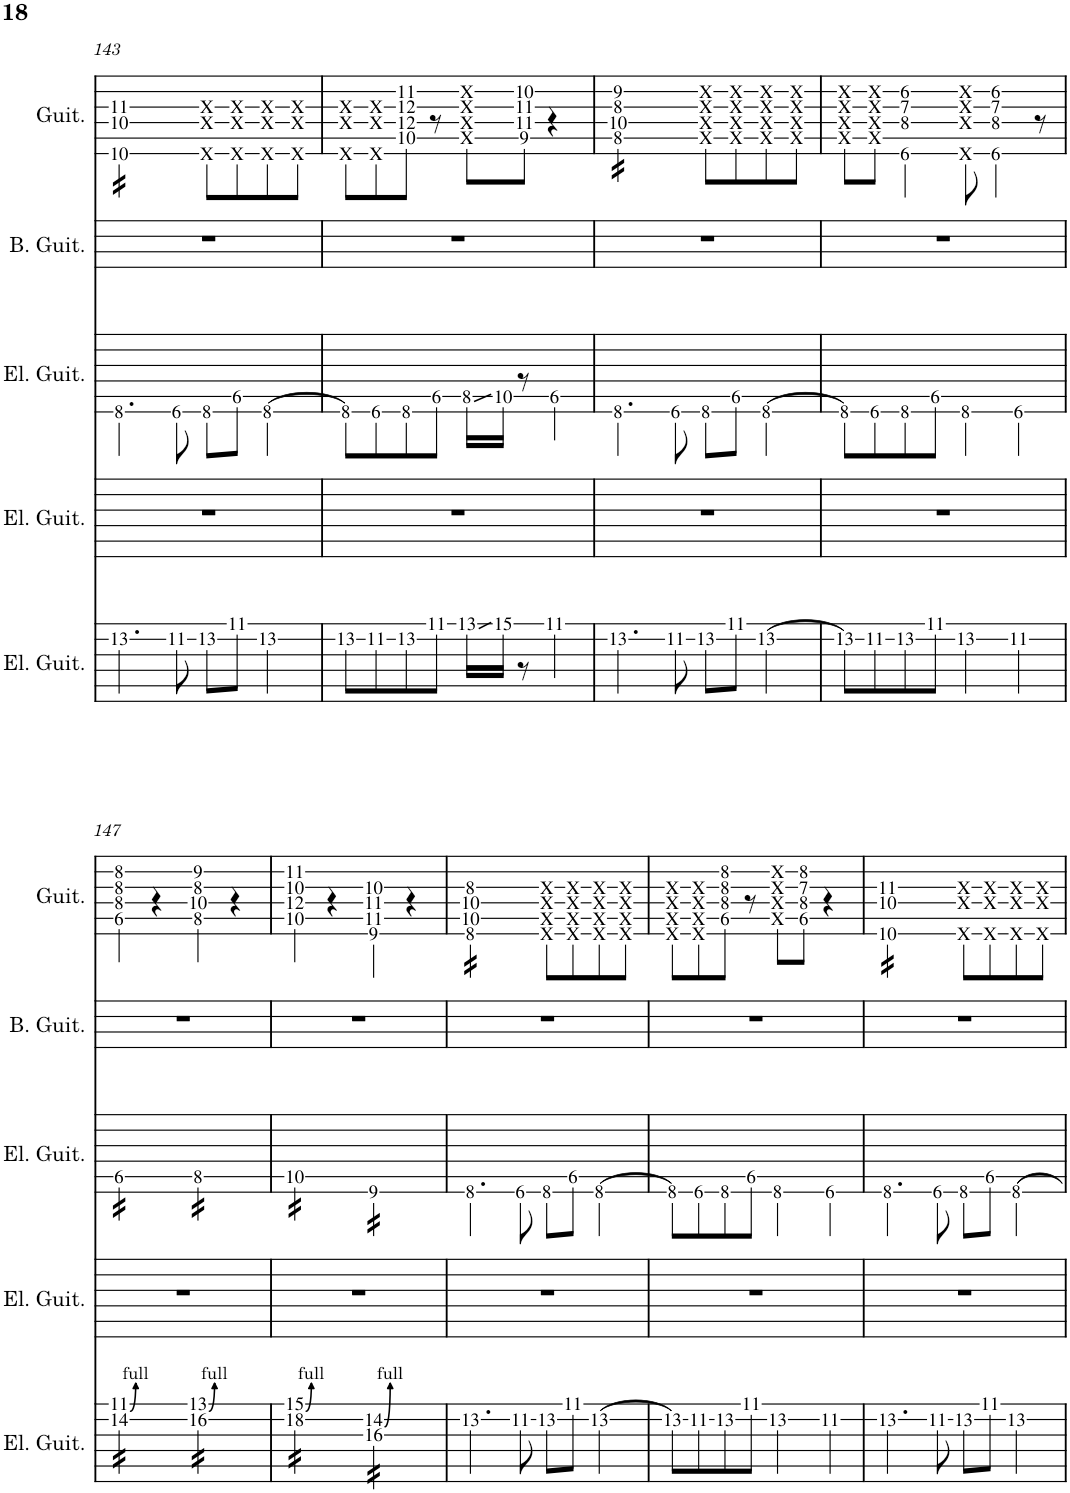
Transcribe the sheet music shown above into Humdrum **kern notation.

**kern	**kern	**kern	**kern	**kern
*part5	*part4	*part3	*part2	*part1
*staff5	*staff4	*staff3	*staff2	*staff1
*I"Electric Guitar	*I"Electric Guitar	*I"Electric Guitar	*I"Bass Guitar	*I"Guitar
*I'El. Guit.	*I'El. Guit.	*I'El. Guit.	*I'B. Guit.	*I'Guit.
!!LO:PB:g=z
*clefG2	*clefG2	*clefG2	*clefF4	*clefG2
*Trd7c12	*Trd7c12	*Trd7c12	*Trd7c12	*Trd7c12
*k[]	*k[]	*k[]	*k[]	*k[]
*M4/4	*M4/4	*M4/4	*M4/4	*M4/4
=143	=143	=143	=143	=143
4.ccc\	1r	4.c\	1r	2d\ 2cc\ 2ff#X\
8bb-X\	.	8B-X\	.	.
8ccc\L	.	8c\L	.	8d\ 8cc\ 8ff#\L
8eee-X\J	.	8e-X\J	.	8d\ 8cc\ 8ff#\
4ccc\	.	[4c\	.	8d\ 8cc\ 8ff#\
.	.	.	.	8d\ 8cc\ 8ff#\J
=144	=144	=144	=144	=144
8ccc\L	1r	8c\L]	1r	8d\ 8cc\ 8ff#X\L
8bb-X\	.	8B-X\	.	8d\ 8cc\ 8ff#\
8ccc\	.	8c\	.	8g\ 8dd\ 8gg\ 8bb-X\J
8eee-X\J	.	8e-X\J	.	8r
16fff\LL	.	16f\LL	.	8f#X\ 8cc#X\ 8ff#\ 8aa\L
16ggg\JJ	.	16g\JJ	.	.
8r	.	8r	.	8f#\ 8cc#\ 8ff#\ 8aa\J
4eee-\	.	4e-\	.	4r
=145	=145	=145	=145	=145
4.ccc\	1r	4.c\	1r	2f\ 2cc\ 2ee-X\ 2gg#X\
8bb-X\	.	8B-X\	.	.
8ccc\L	.	8c\L	.	8f\ 8cc\ 8ee-\ 8gg#\L
8eee-X\J	.	8e-X\J	.	8f\ 8cc\ 8ee-\ 8gg#\
[4ccc\	.	[4c\	.	8f\ 8cc\ 8ee-\ 8gg#\
.	.	.	.	8f\ 8cc\ 8ee-\ 8gg#\J
=146	=146	=146	=146	=146
8ccc\L]	1r	8c\L]	1r	8f\ 8cc\ 8ee-X\ 8gg#X\L
8bb-X\	.	8B-X\	.	8f\ 8cc\ 8ee-\ 8gg#\J
8ccc\	.	8c\	.	4B-X\ 4b-X\ 4dd\ 4ff\
8eee-X\J	.	8e-X\J	.	.
4ccc\	.	4c\	.	8B-\ 8b-\ 8dd\ 8ff\
.	.	.	.	4B-\ 4b-\ 4dd\ 4ff\
4bb-\	.	4B-\	.	.
.	.	.	.	8r
!!LO:LB:g=z
=147	=147	=147	=147	=147
2ccc#X\ 2eee-X\	1r	2e-X\	1r	4e-X\ 4b-X\ 4ee-X\ 4gg\
.	.	.	.	4r
2eee-\ 2fff\	.	2f\	.	4f\ 4cc\ 4ee-\ 4gg#X\
.	.	.	.	4r
=148	=148	=148	=148	=148
2fff\ 2ggg\	1r	2g\	1r	4g\ 4dd\ 4ff\ 4bb-X\
.	.	.	.	4r
2bb\ 2ccc#X\	.	2c#X\	.	4c#X\ 4g#X\ 4cc#X\ 4ff\
.	.	.	.	4r
=149	=149	=149	=149	=149
4.ccc\	1r	4.c\	1r	2c\ 2g\ 2cc\ 2ee-X\
8bb-X\	.	8B-X\	.	.
8ccc\L	.	8c\L	.	8c\ 8g\ 8cc\ 8ee-\L
8eee-X\J	.	8e-X\J	.	8c\ 8g\ 8cc\ 8ee-\
[4ccc\	.	[4c\	.	8c\ 8g\ 8cc\ 8ee-\
.	.	.	.	8c\ 8g\ 8cc\ 8ee-\J
=150	=150	=150	=150	=150
8ccc\L]	1r	8c\L]	1r	8c\ 8g\ 8cc\ 8ee-X\L
8bb-X\	.	8B-X\	.	8c\ 8g\ 8cc\ 8ee-\
8ccc\	.	8c\	.	8e-X\ 8b-X\ 8ee-\ 8gg\J
8eee-X\J	.	8e-X\J	.	8r
4ccc\	.	4c\	.	8e-\ 8b-\ 8dd\ 8gg\L
.	.	.	.	8e-\ 8b-\ 8dd\ 8gg\J
4bb-\	.	4B-\	.	4r
=151	=151	=151	=151	=151
4.ccc\	1r	4.c\	1r	2d\ 2cc\ 2ff#X\
8bb-X\	.	8B-X\	.	.
8ccc\L	.	8c\L	.	8d\ 8cc\ 8ff#\L
8eee-X\J	.	8e-X\J	.	8d\ 8cc\ 8ff#\
4ccc\	.	[4c\	.	8d\ 8cc\ 8ff#\
.	.	.	.	8d\ 8cc\ 8ff#\J
=	=	=	=	=
*-	*-	*-	*-	*-
